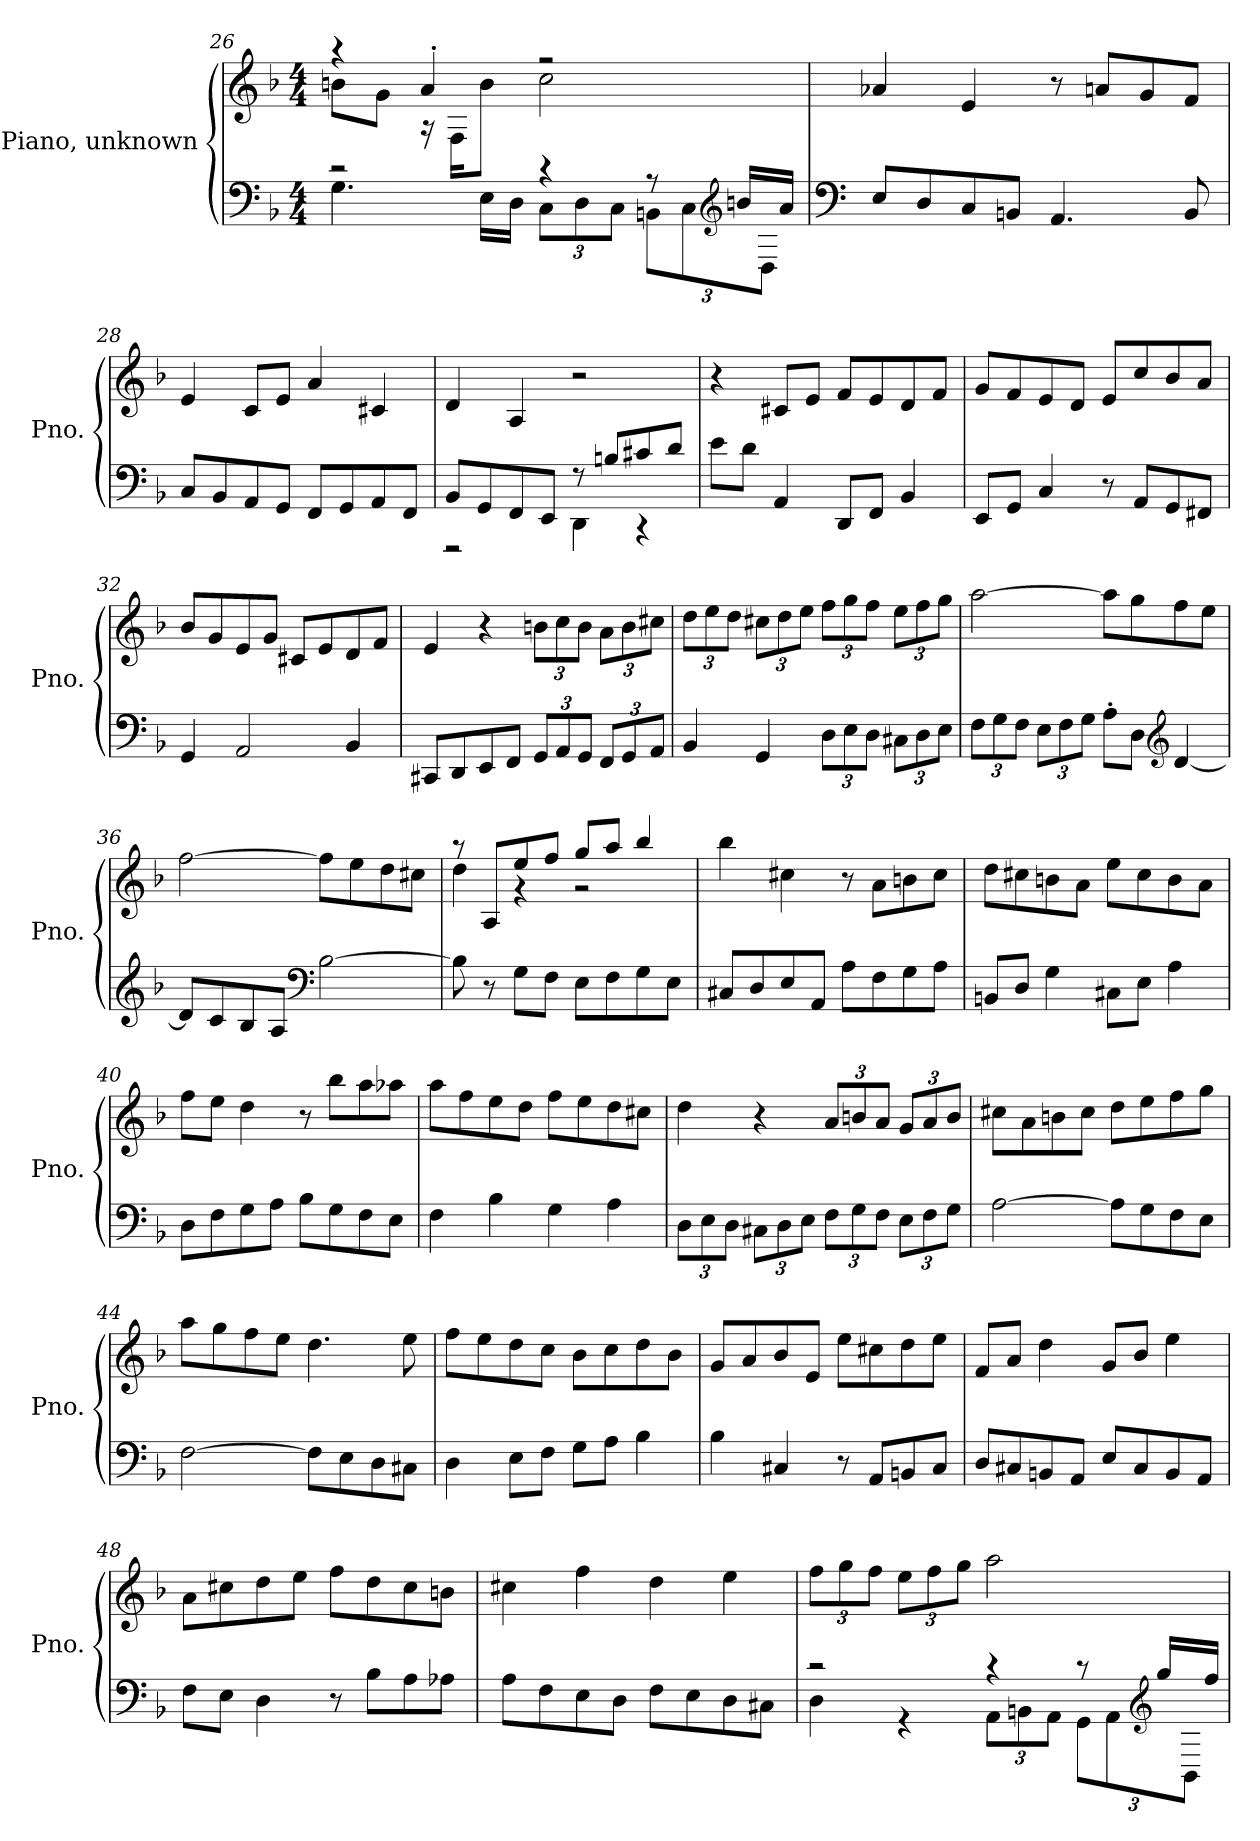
**kern	**kern
*part1	*part1
*staff2	*staff1
*I"Piano, unknown	*
*I'Pno.	*
!!LO:PB:g=z
*clefF4	*clefG2
*k[b-]	*k[b-]
*M4/4	*M4/4
=26	=26
*^	*^
2r	4.G\	4r	8bn\L
.	.	.	8g\J
.	.	4a'/	16r
.	.	.	16F\KL
.	16E\LL	.	8b\J
.	16D\JJ	.	.
*	*Xbrackettup	*	*
4r	12C\L	2r	2cc\
.	12D\	.	.
.	12C\J	.	.
8r	12BBn\L	.	.
.	12C\	.	.
*clefG2	*	*	*
16bn/LL	.	.	.
.	12D\J	.	.
16a/JJ	.	.	.
*v	*v	*	*
*	*v	*v
=27	=27
*clefF4	*
8E/L	4a-X/
8D/	.
8C/	4e/
8BBn/J	.
4.AA/	8r
.	8an/L
.	8g/
8BB/	8f/J
=28	=28
8C/L	4e/
8BB-/	.
8AA/	8c/L
8GG/J	8e/J
8FF/L	4a/
8GG/	.
8AA/	4c#X/
8FF/J	.
!!LO:LB:g=z
=29	=29
*^	*
8BB-/L	2r	4d/
8GG/	.	.
8FF/	.	4A/
8EE/J	.	.
8r	4DD\	2r
8Bn/L	.	.
8c#X/	4r	.
8d/J	.	.
*v	*v	*
=30	=30
8e\L	4r
8d\J	.
4AA/	8c#X/L
.	8e/J
8DD/L	8f/L
8FF/J	8e/
4BB-/	8d/
.	8f/J
=31	=31
8EE/L	8g/L
8GG/J	8f/
4C/	8e/
.	8d/J
8r	8e/L
8AA/L	8cc/
8GG/	8b-/
8FF#X/J	8a/J
=32	=32
4GG/	8b-/L
.	8g/
2AA/	8e/
.	8g/J
.	8c#X/L
.	8e/
4BB-/	8d/
.	8f/J
!!LO:LB:g=z
=33	=33
8CC#X/L	4e/
8DD/	.
8EE/	4r
8FF/J	.
*	*Xbrackettup
12GG/L	12bn\L
12AA/	12cc\
12GG/J	12b\J
12FF/L	12a\L
12GG/	12b\
12AA/J	12cc#X\J
=34	=34
4BB-/	12dd\L
.	12ee\
.	12dd\J
4GG/	12cc#X\L
.	12dd\
.	12ee\J
12D\L	12ff\L
12E\	12gg\
12D\J	12ff\J
12C#X\L	12ee\L
12D\	12ff\
12E\J	12gg\J
=35	=35
12F\L	[2aa\
12G\	.
12F\J	.
12E\L	.
12F\	.
12G\J	.
8A'\L	8aa\L]
8D\J	8gg\
*clefG2	*
[4d/	8ff\
.	8ee\J
!!LO:LB:g=z
=36	=36
8d/L]	[2ff\
8c/	.
8B-/	.
8A/J	.
*clefF4	*
[2B-\	8ff\L]
.	8ee\
.	8dd\
.	8cc#X\J
=37	=37
*	*^
8B-\]	8r	4dd\
8r	8A/L	.
8G\L	8ee/	4r
8F\J	8ff/J	.
8E\L	8gg/L	2r
8F\	8aa/J	.
8G\	4bb-/	.
8E\J	.	.
*	*v	*v
=38	=38
8C#X/L	4bb-\
8D/	.
8E/	4cc#X\
8AA/J	.
8A\L	8r
8F\	8a\L
8G\	8bn\
8A\J	8cc#\J
=39	=39
8BBn/L	8dd\L
8D/J	8cc#X\
4G\	8bn\
.	8a\J
8C#X\L	8ee\L
8E\J	8cc#\
4A\	8b\
.	8a\J
!!LO:LB:g=z
=40	=40
8D\L	8ff\L
8F\	8ee\J
8G\	4dd\
8A\J	.
8B-\L	8r
8G\	8bb-\L
8F\	8aa\
8E\J	8aa-X\J
=41	=41
4F\	8aa\L
.	8ff\
4B-\	8ee\
.	8dd\J
4G\	8ff\L
.	8ee\
4A\	8dd\
.	8cc#X\J
=42	=42
12D\L	4dd\
12E\	.
12D\J	.
12C#X\L	4r
12D\	.
12E\J	.
12F\L	12a/L
12G\	12bn/
12F\J	12a/J
12E\L	12g/L
12F\	12a/
12G\J	12b/J
=43	=43
[2A\	8cc#X\L
.	8a\
.	8bn\
.	8cc#\J
8A\L]	8dd\L
8G\	8ee\
8F\	8ff\
8E\J	8gg\J
!!LO:LB:g=z
=44	=44
[2F\	8aa\L
.	8gg\
.	8ff\
.	8ee\J
8F\L]	4.dd\
8E\	.
8D\	.
8C#X\J	8ee\
=45	=45
4D\	8ff\L
.	8ee\
8E\L	8dd\
8F\J	8cc\J
8G\L	8b-\L
8A\J	8cc\
4B-\	8dd\
.	8b-\J
=46	=46
4B-\	8g/L
.	8a/
4C#X/	8b-/
.	8e/J
8r	8ee\L
8AA/L	8cc#X\
8BBn/	8dd\
8C#/J	8ee\J
=47	=47
8D/L	8f/L
8C#X/	8a/J
8BBn/	4dd\
8AA/J	.
8E/L	8g/L
8C#/	8b-/J
8BB/	4ee\
8AA/J	.
!!LO:PB:g=z
=48	=48
8F\L	8a\L
8E\J	8cc#X\
4D\	8dd\
.	8ee\J
8r	8ff\L
8B-\L	8dd\
8A\	8cc#\
8A-X\J	8bn\J
=49	=49
8A\L	4cc#X\
8F\	.
8E\	4ff\
8D\J	.
8F\L	4dd\
8E\	.
8D\	4ee\
8C#X\J	.
=50	=50
*^	*
2r	4D\	12ff\L
.	.	12gg\
.	.	12ff\J
.	4r	12ee\L
.	.	12ff\
.	.	12gg\J
4r	12AA\L	2aa\
.	12BBn\	.
.	12AA\J	.
8r	12GG\L	.
.	12AA\	.
*clefG2	*	*
16gg/LL	.	.
.	12BB\J	.
16ff/JJ	.	.
*v	*v	*
=	=
*-	*-
